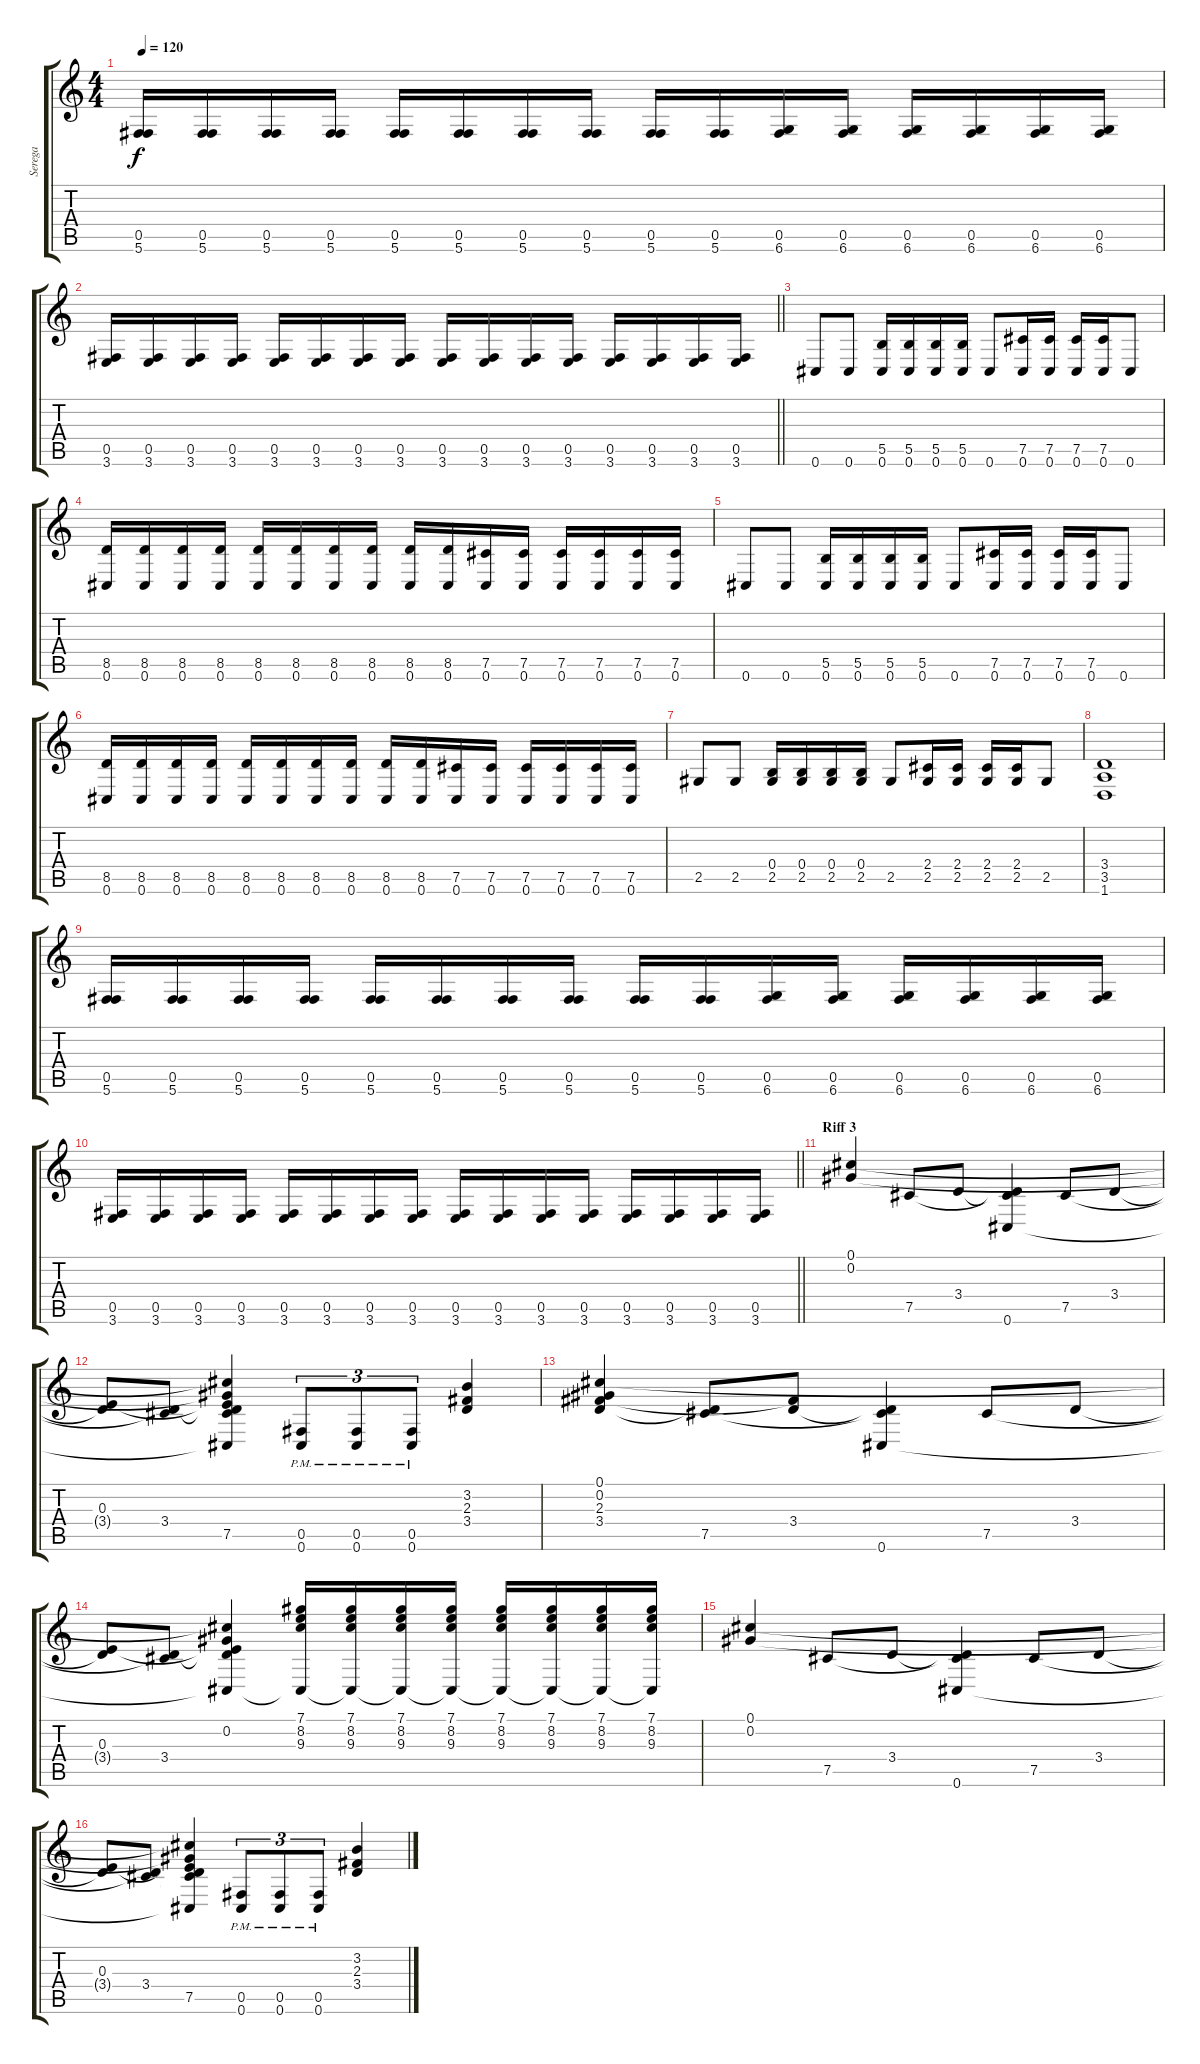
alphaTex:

\track ("Serega" "Serega") {instrument distortionguitar}
\staff {score tabs}
\tuning (Db4 Ab3 E3 B2 Gb2 Db2) {hide}
\ts (4 4)
\tempo 120
\clef g2
\ks c
(0.5 5.6).16{dy f} (0.5 5.6).16 (0.5 5.6).16 (0.5 5.6).16 (0.5 5.6).16 (0.5 5.6).16 (0.5 5.6).16 (0.5 5.6).16 (0.5 5.6).16 (0.5 5.6).16 (0.5 6.6).16 (0.5 6.6).16 (0.5 6.6).16 (0.5 6.6).16 (0.5 6.6).16 (0.5 6.6).16 |
\barLineRight lightlight
(0.5 3.6).16 (0.5 3.6).16 (0.5 3.6).16 (0.5 3.6).16 (0.5 3.6).16 (0.5 3.6).16 (0.5 3.6).16 (0.5 3.6).16 (0.5 3.6).16 (0.5 3.6).16 (0.5 3.6).16 (0.5 3.6).16 (0.5 3.6).16 (0.5 3.6).16 (0.5 3.6).16 (0.5 3.6).16 |
0.6.8 0.6.8 (5.5 0.6).16 (5.5 0.6).16 (5.5 0.6).16 (5.5 0.6).16 0.6.8 (7.5 0.6).16 (7.5 0.6).16 (7.5 0.6).16 (7.5 0.6).16 0.6.8 |
(8.5 0.6).16 (8.5 0.6).16 (8.5 0.6).16 (8.5 0.6).16 (8.5 0.6).16 (8.5 0.6).16 (8.5 0.6).16 (8.5 0.6).16 (8.5 0.6).16 (8.5 0.6).16 (7.5 0.6).16 (7.5 0.6).16 (7.5 0.6).16 (7.5 0.6).16 (7.5 0.6).16 (7.5 0.6).16 |
0.6.8 0.6.8 (5.5 0.6).16 (5.5 0.6).16 (5.5 0.6).16 (5.5 0.6).16 0.6.8 (7.5 0.6).16 (7.5 0.6).16 (7.5 0.6).16 (7.5 0.6).16 0.6.8 |
(8.5 0.6).16 (8.5 0.6).16 (8.5 0.6).16 (8.5 0.6).16 (8.5 0.6).16 (8.5 0.6).16 (8.5 0.6).16 (8.5 0.6).16 (8.5 0.6).16 (8.5 0.6).16 (7.5 0.6).16 (7.5 0.6).16 (7.5 0.6).16 (7.5 0.6).16 (7.5 0.6).16 (7.5 0.6).16 |
2.5.8 2.5.8 (0.4 2.5).16 (0.4 2.5).16 (0.4 2.5).16 (0.4 2.5).16 2.5.8 (2.4 2.5).16 (2.4 2.5).16 (2.4 2.5).16 (2.4 2.5).16 2.5.8 |
(3.4 3.5 1.6).1 |
(0.5 5.6).16 (0.5 5.6).16 (0.5 5.6).16 (0.5 5.6).16 (0.5 5.6).16 (0.5 5.6).16 (0.5 5.6).16 (0.5 5.6).16 (0.5 5.6).16 (0.5 5.6).16 (0.5 6.6).16 (0.5 6.6).16 (0.5 6.6).16 (0.5 6.6).16 (0.5 6.6).16 (0.5 6.6).16 |
\barLineRight lightlight
(0.5 3.6).16 (0.5 3.6).16 (0.5 3.6).16 (0.5 3.6).16 (0.5 3.6).16 (0.5 3.6).16 (0.5 3.6).16 (0.5 3.6).16 (0.5 3.6).16 (0.5 3.6).16 (0.5 3.6).16 (0.5 3.6).16 (0.5 3.6).16 (0.5 3.6).16 (0.5 3.6).16 (0.5 3.6).16 |
\section ("" "Riff 3")
(0.1 0.2).4 7.5.8 3.4.8 (3.4{t} 7.5{t} 0.6).4 7.5.8 3.4.8 |
(0.3 3.4{t}).8 (3.4 7.5{t}).8 (0.1{t} 0.2{t} 0.3{t} 3.4{t} 7.5 0.6{t}).4 (0.5{pm} 0.6{pm}).8{tu (3 2)} (0.5{pm} 0.6{pm}).8{tu (3 2)} (0.5{pm} 0.6{pm}).8{tu (3 2)} (3.2 2.3 3.4).4 |
(0.1 0.2 2.3 3.4).4 (3.4{t} 7.5).8 (2.3{t} 3.4).8 (3.4{t} 7.5{t} 0.6).4 7.5.8 3.4.8 |
(0.3 3.4{t}).8 (3.4 7.5{t}).8 (0.1{t} 0.2 0.3{t} 3.4{t} 0.6{t}).4 (7.1 8.2 9.3 0.6{t}).16 (7.1 8.2 9.3 0.6{t}).16 (7.1 8.2 9.3 0.6{t}).16 (7.1 8.2 9.3 0.6{t}).16 (7.1 8.2 9.3 0.6{t}).16 (7.1 8.2 9.3 0.6{t}).16 (7.1 8.2 9.3 0.6{t}).16 (7.1 8.2 9.3 0.6{t}).16 |
(0.1 0.2).4 7.5.8 3.4.8 (3.4{t} 7.5{t} 0.6).4 7.5.8 3.4.8 |
(0.3 3.4{t}).8 (3.4 7.5{t}).8 (0.1{t} 0.2{t} 0.3{t} 3.4{t} 7.5 0.6{t}).4 (0.5{pm} 0.6{pm}).8{tu (3 2)} (0.5{pm} 0.6{pm}).8{tu (3 2)} (0.5{pm} 0.6{pm}).8{tu (3 2)} (3.2 2.3 3.4).4
